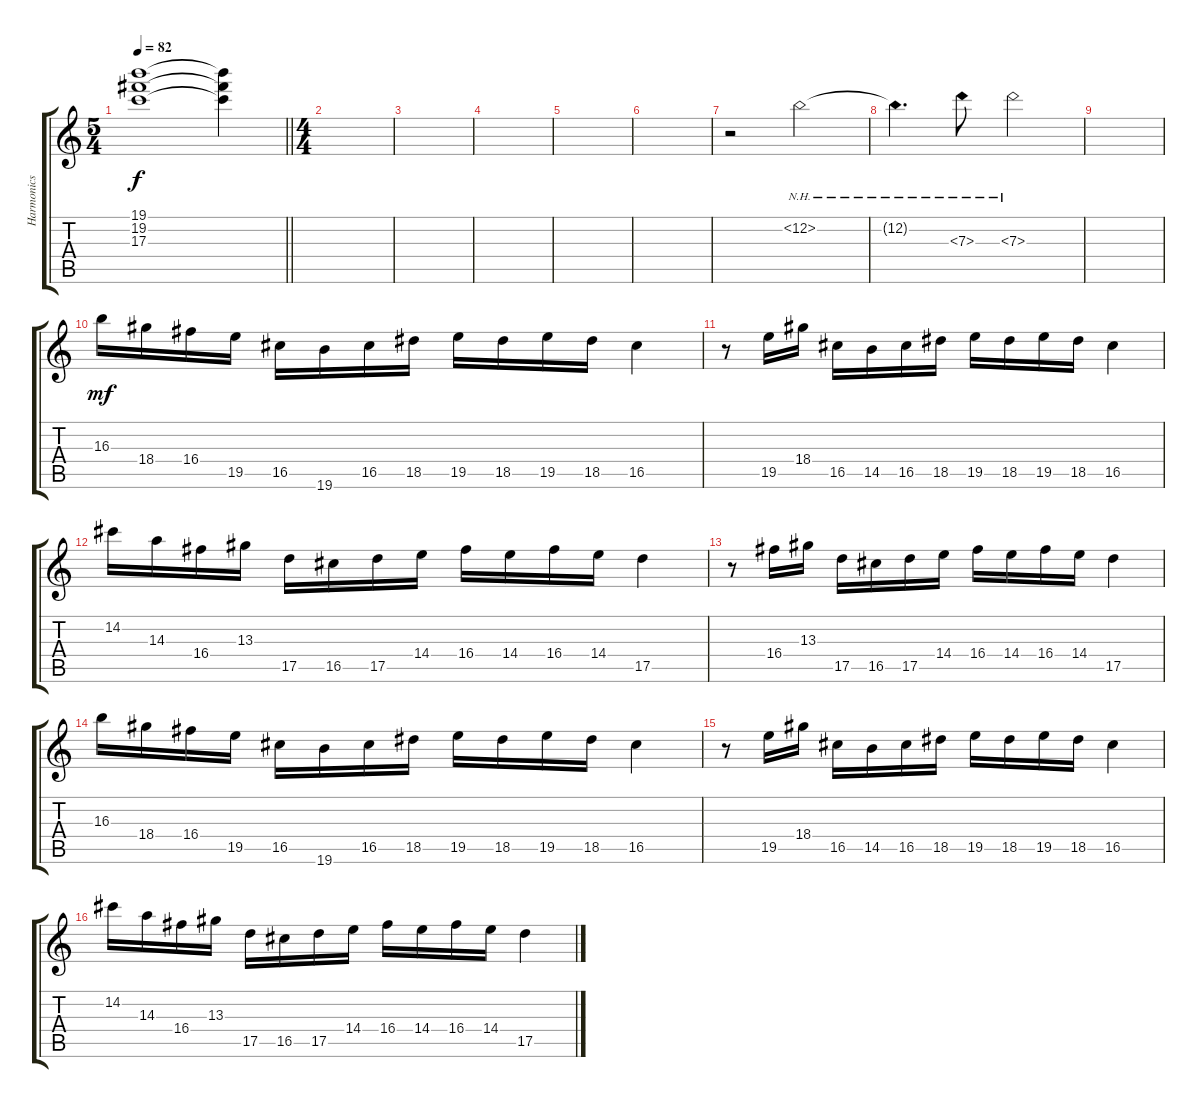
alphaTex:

\track ("Harmonics" "Harmonics") {instrument electricguitarclean}
\staff {score tabs}
\tuning (E4 B3 G3 D3 A2 E2) {hide}
\ts (5 4)
\tempo 82
\clef g2
\barLineRight lightlight
\ks c
(19.1{t} 19.2{t} 17.3{t}).1{dy f} (19.1{t} 19.2{t} 17.3{t}).4 |
\ts (4 4)
|
|
|
|
|
r.2 12.2{nh}.2 |
12.2{nh t}.4{d} 7.3{nh}.8 7.3{nh}.2 |
|
16.3.16{dy mf} 18.4.16 16.4.16 19.5.16 16.5.16 19.6.16 16.5.16 18.5.16 19.5.16 18.5.16 19.5.16 18.5.16 16.5.4 |
r.8 19.5.16 18.4.16 16.5.16 14.5.16 16.5.16 18.5.16 19.5.16 18.5.16 19.5.16 18.5.16 16.5.4 |
14.2.16 14.3.16 16.4.16 13.3.16 17.5.16 16.5.16 17.5.16 14.4.16 16.4.16 14.4.16 16.4.16 14.4.16 17.5.4 |
r.8 16.4.16 13.3.16 17.5.16 16.5.16 17.5.16 14.4.16 16.4.16 14.4.16 16.4.16 14.4.16 17.5.4 |
16.3.16 18.4.16 16.4.16 19.5.16 16.5.16 19.6.16 16.5.16 18.5.16 19.5.16 18.5.16 19.5.16 18.5.16 16.5.4 |
r.8 19.5.16 18.4.16 16.5.16 14.5.16 16.5.16 18.5.16 19.5.16 18.5.16 19.5.16 18.5.16 16.5.4 |
14.2.16 14.3.16 16.4.16 13.3.16 17.5.16 16.5.16 17.5.16 14.4.16 16.4.16 14.4.16 16.4.16 14.4.16 17.5.4
